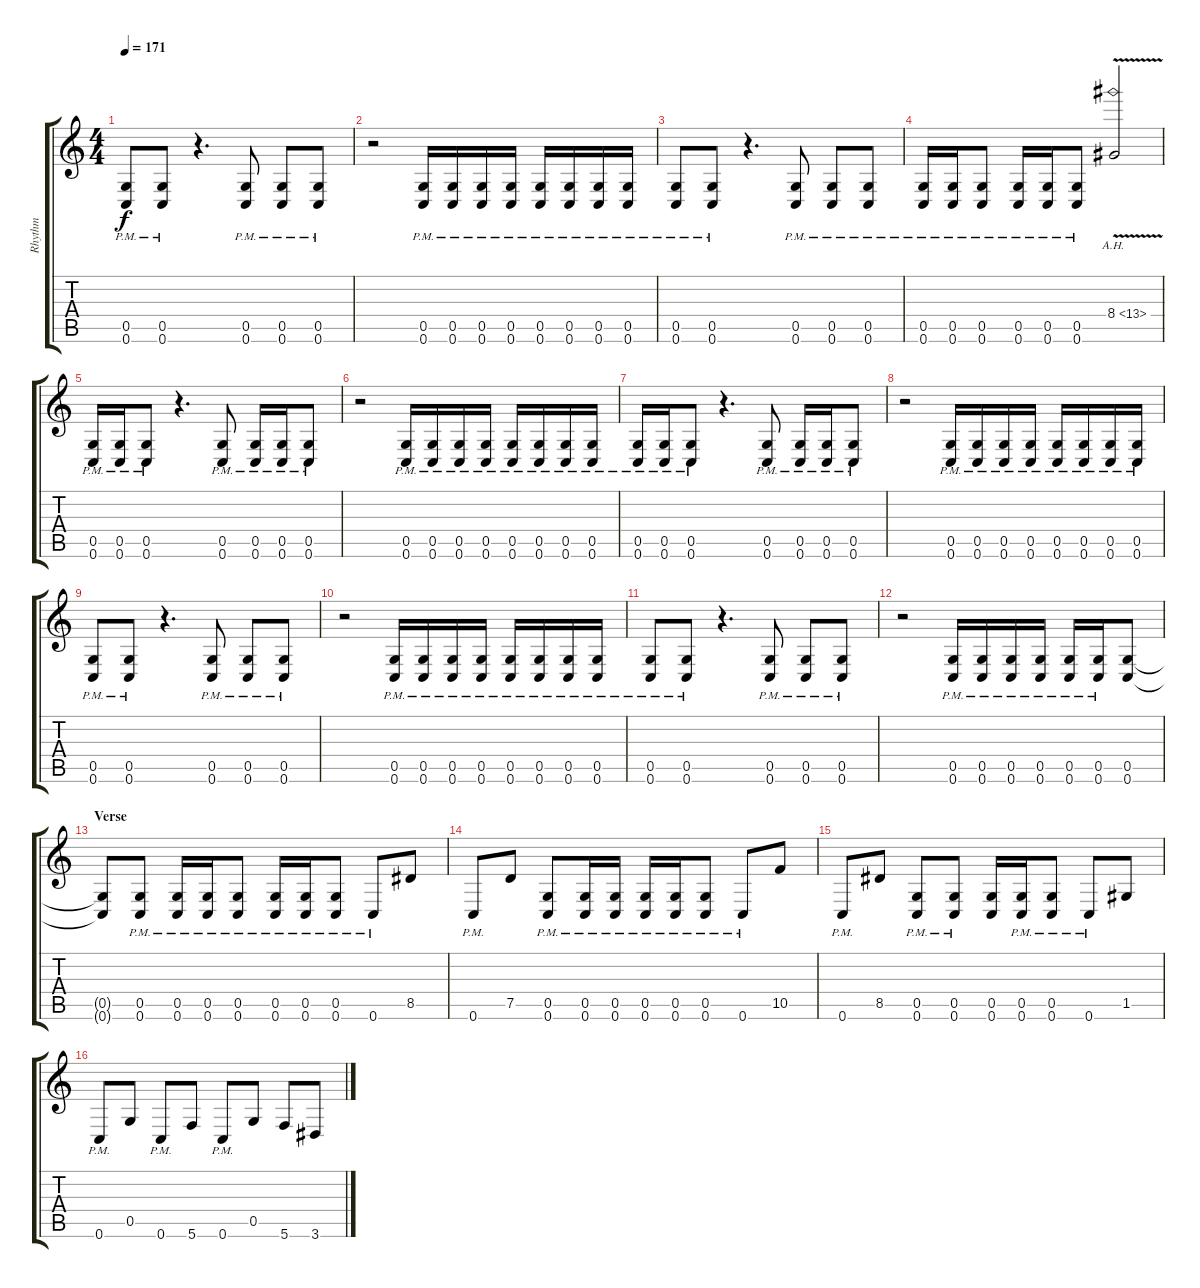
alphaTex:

\track ("Rhythm" "Rhythm") {instrument distortionguitar}
\staff {score tabs}
\tuning (D4 A3 F3 C3 G2 C2) {hide}
\ts (4 4)
\tempo 171
\clef g2
\ks c
(0.5{pm} 0.6{pm}).8{dy f} (0.5{pm} 0.6{pm}).8 r.4{d} (0.5{pm} 0.6{pm}).8 (0.5{pm} 0.6{pm}).8 (0.5{pm} 0.6{pm}).8 |
r.2 (0.5{pm} 0.6{pm}).16 (0.5{pm} 0.6{pm}).16 (0.5{pm} 0.6{pm}).16 (0.5{pm} 0.6{pm}).16 (0.5{pm} 0.6{pm}).16 (0.5{pm} 0.6{pm}).16 (0.5{pm} 0.6{pm}).16 (0.5{pm} 0.6{pm}).16 |
(0.5{pm} 0.6{pm}).8 (0.5{pm} 0.6{pm}).8 r.4{d} (0.5{pm} 0.6{pm}).8 (0.5{pm} 0.6{pm}).8 (0.5{pm} 0.6{pm}).8 |
(0.5{pm} 0.6{pm}).16 (0.5{pm} 0.6{pm}).16 (0.5{pm} 0.6{pm}).8 (0.5{pm} 0.6{pm}).16 (0.5{pm} 0.6{pm}).16 (0.5{pm} 0.6{pm}).8 8.4{ah 5 v}.2 |
(0.5{pm} 0.6{pm}).16 (0.5{pm} 0.6{pm}).16 (0.5{pm} 0.6{pm}).8 r.4{d} (0.5{pm} 0.6{pm}).8 (0.5{pm} 0.6{pm}).16 (0.5{pm} 0.6{pm}).16 (0.5{pm} 0.6{pm}).8 |
r.2 (0.5{pm} 0.6{pm}).16 (0.5{pm} 0.6{pm}).16 (0.5{pm} 0.6{pm}).16 (0.5{pm} 0.6{pm}).16 (0.5{pm} 0.6{pm}).16 (0.5{pm} 0.6{pm}).16 (0.5{pm} 0.6{pm}).16 (0.5{pm} 0.6{pm}).16 |
(0.5{pm} 0.6{pm}).16 (0.5{pm} 0.6{pm}).16 (0.5{pm} 0.6{pm}).8 r.4{d} (0.5{pm} 0.6{pm}).8 (0.5{pm} 0.6{pm}).16 (0.5{pm} 0.6{pm}).16 (0.5{pm} 0.6{pm}).8 |
r.2 (0.5{pm} 0.6{pm}).16 (0.5{pm} 0.6{pm}).16 (0.5{pm} 0.6{pm}).16 (0.5{pm} 0.6{pm}).16 (0.5{pm} 0.6{pm}).16 (0.5{pm} 0.6{pm}).16 (0.5{pm} 0.6{pm}).16 (0.5{pm} 0.6{pm}).16 |
(0.5{pm} 0.6{pm}).8 (0.5{pm} 0.6{pm}).8 r.4{d} (0.5{pm} 0.6{pm}).8 (0.5{pm} 0.6{pm}).8 (0.5{pm} 0.6{pm}).8 |
r.2 (0.5{pm} 0.6{pm}).16 (0.5{pm} 0.6{pm}).16 (0.5{pm} 0.6{pm}).16 (0.5{pm} 0.6{pm}).16 (0.5{pm} 0.6{pm}).16 (0.5{pm} 0.6{pm}).16 (0.5{pm} 0.6{pm}).16 (0.5{pm} 0.6{pm}).16 |
(0.5{pm} 0.6{pm}).8 (0.5{pm} 0.6{pm}).8 r.4{d} (0.5{pm} 0.6{pm}).8 (0.5{pm} 0.6{pm}).8 (0.5{pm} 0.6{pm}).8 |
r.2 (0.5{pm} 0.6{pm}).16 (0.5{pm} 0.6{pm}).16 (0.5{pm} 0.6{pm}).16 (0.5{pm} 0.6{pm}).16 (0.5{pm} 0.6{pm}).16 (0.5{pm} 0.6{pm}).16 (0.5 0.6).8 |
\section ("" "Verse")
(0.5{t} 0.6{t}).8 (0.5{pm} 0.6{pm}).8 (0.5{pm} 0.6{pm}).16 (0.5{pm} 0.6{pm}).16 (0.5{pm} 0.6{pm}).8 (0.5{pm} 0.6{pm}).16 (0.5{pm} 0.6{pm}).16 (0.5{pm} 0.6{pm}).8 0.6{pm}.8 8.5.8 |
0.6{pm}.8 7.5.8 (0.5{pm} 0.6{pm}).8 (0.5{pm} 0.6{pm}).16 (0.5{pm} 0.6{pm}).16 (0.5{pm} 0.6{pm}).16 (0.5{pm} 0.6{pm}).16 (0.5{pm} 0.6{pm}).8 0.6{pm}.8 10.5.8 |
0.6{pm}.8 8.5.8 (0.5{pm} 0.6{pm}).8 (0.5{pm} 0.6{pm}).8 (0.5 0.6).16 (0.5{pm} 0.6{pm}).16 (0.5{pm} 0.6{pm}).8 0.6{pm}.8 1.5.8 |
0.6{pm}.8 0.5.8 0.6{pm}.8 5.6.8 0.6{pm}.8 0.5.8 5.6.8 3.6.8
